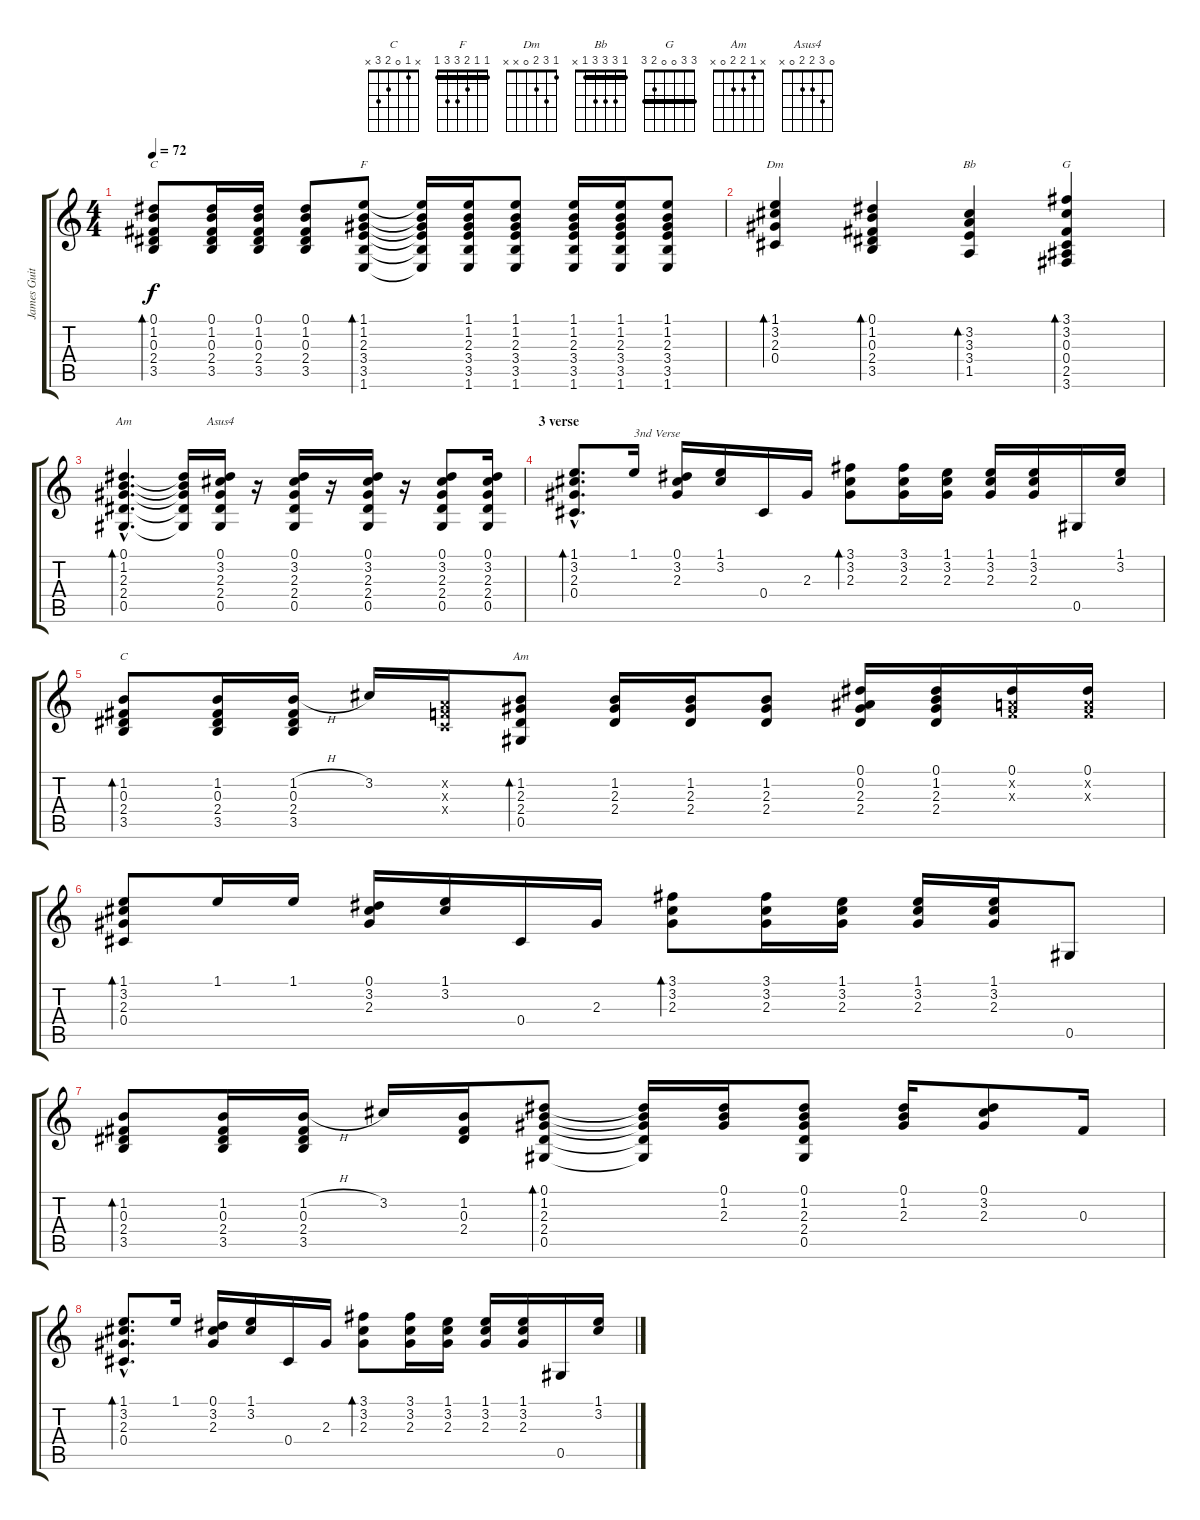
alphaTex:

\track ("James Guitar" "James Guit") {instrument acousticguitarsteel}
\staff {score tabs}
\tuning (Eb4 Bb3 Gb3 Db3 Ab2 Eb2) {hide}
\chord ("C" 0 1 0 2 3 x)
\chord ("F" 1 1 2 3 3 1) {barre 1}
\chord ("Dm" 1 3 2 0 x x)
\chord ("Bb" 1 3 3 3 1 x) {barre 1}
\chord ("G" 3 3 0 0 2 3) {barre 3}
\chord ("Am" 0 1 2 2 0 x)
\chord ("Asus4" 0 3 2 2 0 x)
\chord ("C" x 1 0 2 3 x)
\chord ("Am" x 1 2 2 0 x)
\ts (4 4)
\tempo 72
\clef g2
\ks c
(0.1 1.2 0.3 2.4 3.5).8{bd 60 ch "C" dy f} (0.1 1.2 0.3 2.4 3.5).16 (0.1 1.2 0.3 2.4 3.5).16 (0.1 1.2 0.3 2.4 3.5).8 (1.1 1.2 2.3 3.4 3.5 1.6).8{bd 60 ch "F"} (1.1{t} 1.2{t} 2.3{t} 3.4{t} 3.5{t} 1.6{t}).16 (1.1 1.2 2.3 3.4 3.5 1.6).16 (1.1 1.2 2.3 3.4 3.5 1.6).8 (1.1 1.2 2.3 3.4 3.5 1.6).16 (1.1 1.2 2.3 3.4 3.5 1.6).16 (1.1 1.2 2.3 3.4 3.5 1.6).8 |
(1.1 3.2 2.3 0.4).4{bd 60 ch "Dm"} (0.1 1.2 0.3 2.4 3.5).4{bd 60} (3.2 3.3 3.4 1.5).4{bd 60 ch "Bb"} (3.1 3.2 0.3 0.4 2.5 3.6).4{bd 60 ch "G"} |
(0.1{hac} 1.2{hac} 2.3{hac} 2.4{hac} 0.5{hac}).4{d bd 60 ch "Am"} (0.1{t} 1.2{t} 2.3{t} 2.4{t} 0.5{t}).16 (0.1 3.2 2.3 2.4 0.5).16{ch "Asus4"} r.16 (0.1 3.2 2.3 2.4 0.5).16 r.16 (0.1 3.2 2.3 2.4 0.5).16 r.16 (0.1 3.2 2.3 2.4 0.5).8 (0.1 3.2 2.3 2.4 0.5).16 |
\section ("" "3 verse")
(1.1{hac} 3.2{hac} 2.3{hac} 0.4{hac}).8{d bd 60} 1.1.16{txt "3nd Verse"} (0.1 3.2 2.3).16 (1.1 3.2).16 0.4.16 2.3.16 (3.1 3.2 2.3).8{bd 60} (3.1 3.2 2.3).16 (1.1 3.2 2.3).16 (1.1 3.2 2.3).16 (1.1 3.2 2.3).16 0.5.16 (1.1 3.2).16 |
(1.2 0.3 2.4 3.5).8{bd 60 ch "C"} (1.2 0.3 2.4 3.5).16 (1.2{h} 0.3 2.4 3.5).16 3.2.16 (-1.2{x} -1.3{x} -1.4{x}).16 (1.2 2.3 2.4 0.5).8{bd 60 ch "Am"} (1.2 2.3 2.4).16 (1.2 2.3 2.4).16 (1.2 2.3 2.4).8 (0.1 0.2 2.3 2.4).16 (0.1 1.2 2.3 2.4).16 (0.1 -1.2{x} -1.3{x}).16 (0.1 -1.2{x} -1.3{x}).16 |
(1.1 3.2 2.3 0.4).8{bd 60} 1.1.16 1.1.16 (0.1 3.2 2.3).16 (1.1 3.2).16 0.4.16 2.3.16 (3.1 3.2 2.3).8{bd 60} (3.1 3.2 2.3).16 (1.1 3.2 2.3).16 (1.1 3.2 2.3).16 (1.1 3.2 2.3).16 0.5.8 |
(1.2 0.3 2.4 3.5).8{bd 60} (1.2 0.3 2.4 3.5).16 (1.2{h} 0.3 2.4 3.5).16 3.2.16 (1.2 0.3 2.4).16 (0.1 1.2 2.3 2.4 0.5).8{bd 60} (0.1{t} 1.2{t} 2.3{t} 2.4{t} 0.5{t}).16 (0.1 1.2 2.3).16 (0.1 1.2 2.3 2.4 0.5).8 (0.1 1.2 2.3).16 (0.1 3.2 2.3).8 0.3.16 |
(1.1{hac} 3.2{hac} 2.3{hac} 0.4{hac}).8{d bd 60} 1.1.16 (0.1 3.2 2.3).16 (1.1 3.2).16 0.4.16 2.3.16 (3.1 3.2 2.3).8{bd 60} (3.1 3.2 2.3).16 (1.1 3.2 2.3).16 (1.1 3.2 2.3).16 (1.1 3.2 2.3).16 0.5.16 (1.1 3.2).16
